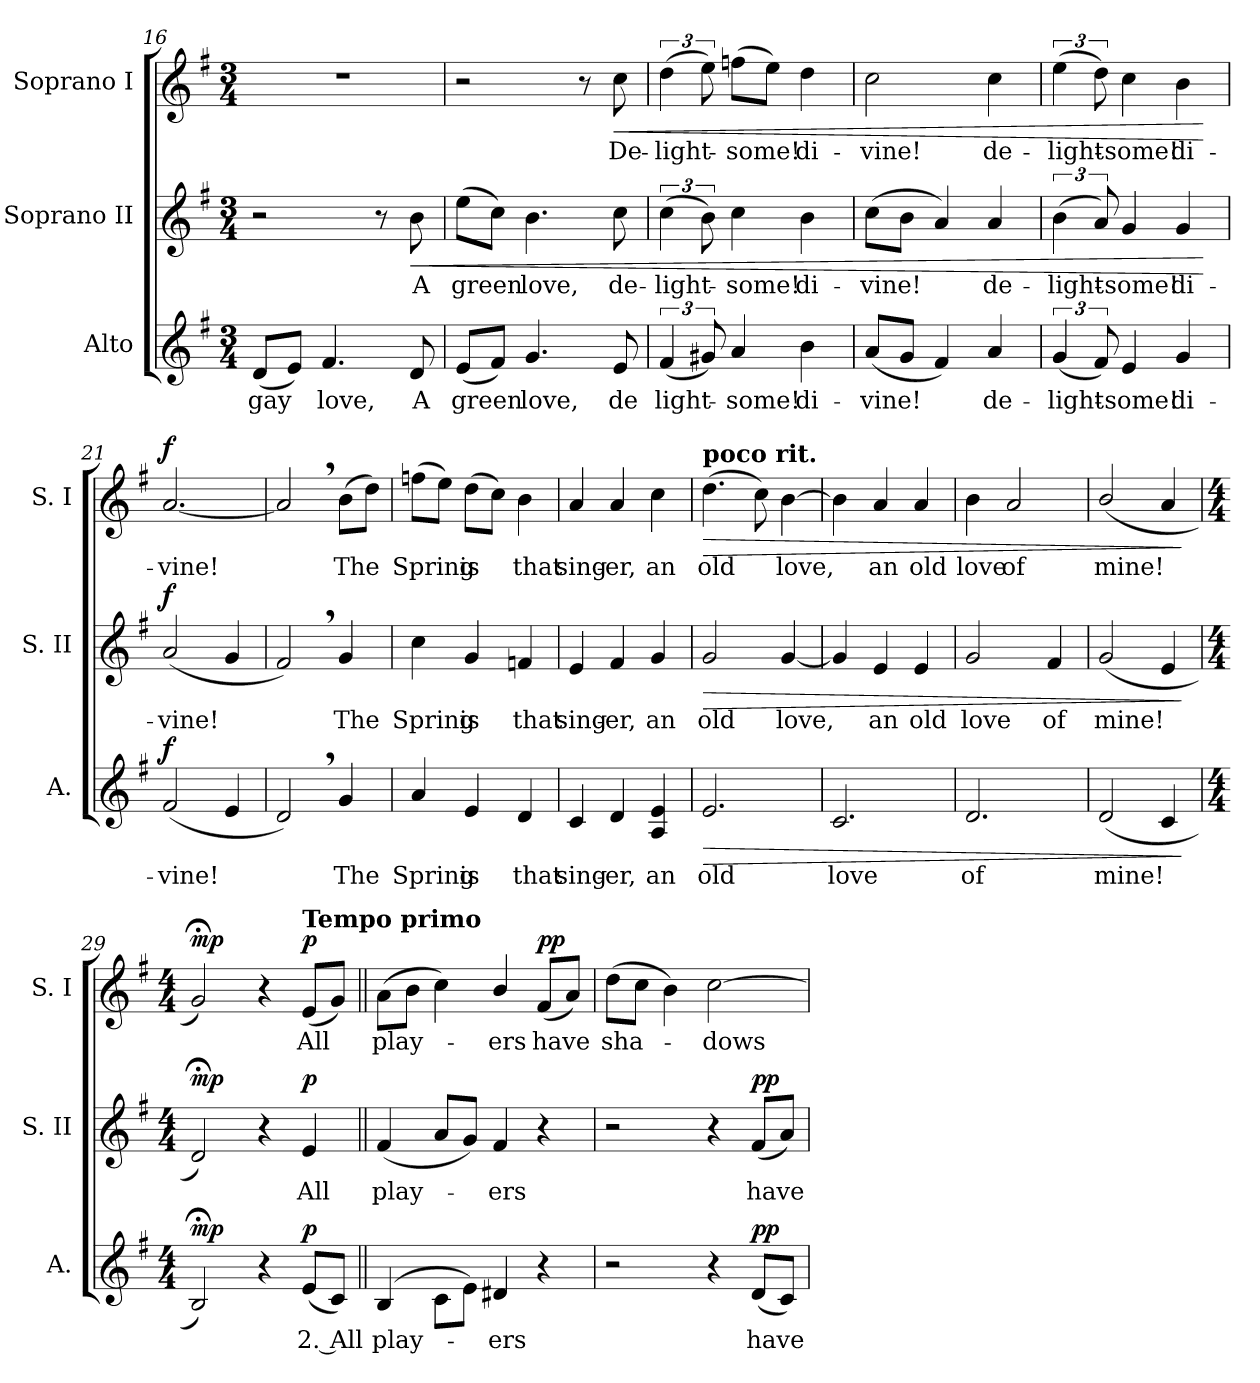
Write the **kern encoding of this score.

**kern	**text	**dynam	**kern	**text	**dynam	**kern	**text	**dynam
*part3	*part3	*part3	*part2	*part2	*part2	*part1	*part1	*part1
*staff3	*staff3	*staff3	*staff2	*staff2	*staff2	*staff1	*staff1	*staff1
*I"Alto	*	*	*I"Soprano II	*	*	*I"Soprano I	*	*
*I'A.	*	*	*I'S. II	*	*	*I'S. I	*	*
*clefG2	*	*	*clefG2	*	*	*clefG2	*	*
*k[f#]	*	*	*k[f#]	*	*	*k[f#]	*	*
*M3/4	*	*	*M3/4	*	*	*M3/4	*	*
=16	=16	=16	=16	=16	=16	=16	=16	=16
!	!LO:LY:b	!	!	!	!	!	!	!
(<8d/L	gay	.	2r	.	.	2.r	.	.
8e/J)	.	.	.	.	.	.	.	.
!	!LO:LY:b	!	!	!	!	!	!	!
4.f#/	love,	.	.	.	.	.	.	.
.	.	.	8r	.	.	.	.	.
!	!LO:LY:b	!	!	!LO:LY:b	!LO:HP:b	!	!	!
8d/	A	.	8b\	A	<	.	.	.
=17	=17	=17	=17	=17	=17	=17	=17	=17
!	!LO:LY:b	!	!	!LO:LY:b	!	!	!	!
(<8e/L	green	.	(>8ee\L	green	.	2r	.	.
8f#/J)	.	.	8cc\J)	.	.	.	.	.
!	!LO:LY:b	!	!	!LO:LY:b	!	!	!	!
4.g/	love,	.	4.b\	love,	.	.	.	.
.	.	.	.	.	.	8r	.	.
!	!LO:LY:b	!	!	!LO:LY:b	!	!	!LO:LY:b	!LO:HP:b
8e/	de	.	8cc\	de-	.	8cc\	De-	<
=18	=18	=18	=18	=18	=18	=18	=18	=18
!	!LO:LY:b	!	!	!LO:LY:b	!	!	!LO:LY:b	!
(<6f#/	light-	.	(>6cc\	light-	.	(>6dd\	-light-	.
12g#X/)	.	.	12b\)	.	.	12ee\)	.	.
!	!LO:LY:b	!	!	!LO:LY:b	!	!	!LO:LY:b	!
4a/	-some!	.	4cc\	-some!	.	(>8ffn\L	-some!	.
.	.	.	.	.	.	8ee\J)	.	.
!	!LO:LY:b	!	!	!LO:LY:b	!	!	!LO:LY:b	!
4b\	di-	.	4b\	di-	.	4dd\	di-	.
=19	=19	=19	=19	=19	=19	=19	=19	=19
!	!LO:LY:b	!	!	!LO:LY:b	!	!	!LO:LY:b	!
(<8a/L	-vine!	.	(>8cc\L	-vine!	.	2cc\	-vine!	.
8g/J	.	.	8b\J	.	.	.	.	.
4f#/)	.	.	4a/)	.	.	.	.	.
!	!LO:LY:b	!	!	!LO:LY:b	!	!	!LO:LY:b	!
4a/	de-	.	4a/	de-	.	4cc\	de-	.
=20	=20	=20	=20	=20	=20	=20	=20	=20
!	!LO:LY:b	!	!	!LO:LY:b	!	!	!LO:LY:b	!
(<6g/	-light-	.	(>6b\	-light-	.	(>6ee\	-light-	.
12f#/)	.	.	12a/)	.	.	12dd\)	.	.
!	!LO:LY:b	!	!	!LO:LY:b	!	!	!LO:LY:b	!
4e/	-some!	.	4g/	-some!	.	4cc\	-some!	.
!	!LO:LY:b	!	!	!LO:LY:b	!	!	!LO:LY:b	!
4g/	di-	.	4g/	di-	.	4b\	di-	.
.	.	.	.	.	[	.	.	[
=21	=21	=21	=21	=21	=21	=21	=21	=21
!	!LO:LY:b	!LO:DY:b	!	!LO:LY:b	!LO:DY:b	!	!LO:LY:b	!LO:DY:b
(<2f#/	-vine!	f	(<2a/	-vine!	f	[2.a/	-vine!	f
4e/	.	.	4g/	.	.	.	.	.
=22	=22	=22	=22	=22	=22	=22	=22	=22
2d,/)	.	.	2f#,/)	.	.	2a,/]	.	.
!	!LO:LY:b	!	!	!LO:LY:b	!	!	!LO:LY:b	!
4g/	The	.	4g/	The	.	(>8b\L	The	.
.	.	.	.	.	.	8dd\J)	.	.
=23	=23	=23	=23	=23	=23	=23	=23	=23
!	!LO:LY:b	!	!	!LO:LY:b	!	!	!LO:LY:b	!
4a/	Spring	.	4cc\	Spring	.	(>8ffn\L	Spring	.
.	.	.	.	.	.	8ee\J)	.	.
!	!LO:LY:b	!	!	!LO:LY:b	!	!	!LO:LY:b	!
4e/	is	.	4g/	is	.	(>8dd\L	is	.
.	.	.	.	.	.	8cc\J)	.	.
!	!LO:LY:b	!	!	!LO:LY:b	!	!	!LO:LY:b	!
4d/	that	.	4fn/	that	.	4b\	that	.
!!LO:PB:g=z
=24	=24	=24	=24	=24	=24	=24	=24	=24
!	!LO:LY:b	!	!	!LO:LY:b	!	!	!LO:LY:b	!
4c/	sing-	.	4e/	sing-	.	4a/	sing-	.
!	!LO:LY:b	!	!	!LO:LY:b	!	!	!LO:LY:b	!
4d/	-er,	.	4f#/	-er,	.	4a/	-er,	.
!	!LO:LY:b	!	!	!LO:LY:b	!	!	!LO:LY:b	!
4A/ 4e/	an	.	4g/	an	.	4cc\	an	.
=25	=25	=25	=25	=25	=25	=25	=25	=25
*	*	*	*	*	*	*MM102	*	*
!	!	!	!	!	!	!LO:TX:B:t=poco rit.	!	!
!	!LO:LY:b	!LO:HP:b	!	!LO:LY:b	!LO:HP:b	!	!LO:LY:b	!LO:HP:b
2.e/	old	>	2g/	old	>	(>4.dd\	old	>
.	.	.	.	.	.	8cc\)	.	.
!	!	!	!	!LO:LY:b	!	!	!LO:LY:b	!
.	.	.	[4g/	love,	.	[4b\	love,	.
=26	=26	=26	=26	=26	=26	=26	=26	=26
*	*	*	*	*	*	*MM99	*	*
!	!LO:LY:b	!	!	!	!	!	!	!
2.c/	love	.	4g/]	.	.	4b\]	.	.
!	!	!	!	!LO:LY:b	!	!	!LO:LY:b	!
.	.	.	4e/	an	.	4a/	an	.
!	!	!	!	!LO:LY:b	!	!	!LO:LY:b	!
.	.	.	4e/	old	.	4a/	old	.
=27	=27	=27	=27	=27	=27	=27	=27	=27
*	*	*	*	*	*	*MM96	*	*
!	!LO:LY:b	!	!	!LO:LY:b	!	!	!LO:LY:b	!
2.d/	of	.	2g/	love	.	4b\	love	.
!	!	!	!	!	!	!	!LO:LY:b	!
.	.	.	.	.	.	2a/	of	.
!	!	!	!	!LO:LY:b	!	!	!	!
.	.	.	4f#/	of	.	.	.	.
=28	=28	=28	=28	=28	=28	=28	=28	=28
*	*	*	*	*	*	*MM93	*	*
!	!LO:LY:b	!	!	!LO:LY:b	!	!	!LO:LY:b	!
(<2d/	mine!	.	(<2g/	mine!	.	(<2b/	mine!	.
4c/	.	.	4e/	.	.	4a/	.	.
.	.	]	.	.	]	.	.	]
=29	=29	=29	=29	=29	=29	=29	=29	=29
*M4/4	*	*	*M4/4	*	*	*M4/4	*	*
!	!	!LO:DY:b	!	!	!LO:DY:b	!	!	!LO:DY:b
2B;</)	.	mp	2d;</)	.	mp	2g;</)	.	mp
4r	.	.	4r	.	.	4r	.	.
*	*	*	*	*	*	*MM75	*	*
!	!	!	!	!	!	!LO:TX:a:B:t=Tempo primo	!	!
!	!LO:LY:b	!LO:DY:b	!	!LO:LY:b	!LO:DY:b	!	!LO:LY:b	!LO:DY:b
(<8e/L	2. All	p	4e/	All	p	(<8e/L	All	p
8c/J)	.	.	.	.	.	8g/J)	.	.
=30||	=30||	=30||	=30||	=30||	=30||	=30||	=30||	=30||
!	!LO:LY:b	!	!	!LO:LY:b	!	!	!LO:LY:b	!
(>4B/	play-	.	(<4f#/	play-	.	(>8a\L	play-	.
.	.	.	.	.	.	8b\J	.	.
8c\L	.	.	8a/L	.	.	4cc\)	.	.
8e\J)	.	.	8g/J)	.	.	.	.	.
!	!LO:LY:b	!	!	!LO:LY:b	!	!	!LO:LY:b	!
4d#X/	-ers	.	4f#/	-ers	.	4b/	-ers	.
!	!	!	!	!	!	!	!LO:LY:b	!LO:DY:b
4r	.	.	4r	.	.	(<8f#/L	have	pp
.	.	.	.	.	.	8a/J)	.	.
=31	=31	=31	=31	=31	=31	=31	=31	=31
!	!	!	!	!	!	!	!LO:LY:b	!
2r	.	.	2r	.	.	(>8dd\L	sha-	.
.	.	.	.	.	.	8cc\J	.	.
.	.	.	.	.	.	4b\)	.	.
!	!	!	!	!	!	!	!LO:LY:b	!
4r	.	.	4r	.	.	[2cc\	-dows	.
!	!LO:LY:b	!LO:DY:b	!	!LO:LY:b	!LO:DY:b	!	!	!
(<8d/L	have	pp	(<8f#/L	have	pp	.	.	.
8c/J)	.	.	8a/J)	.	.	.	.	.
=	=	=	=	=	=	=	=	=
*-	*-	*-	*-	*-	*-	*-	*-	*-
